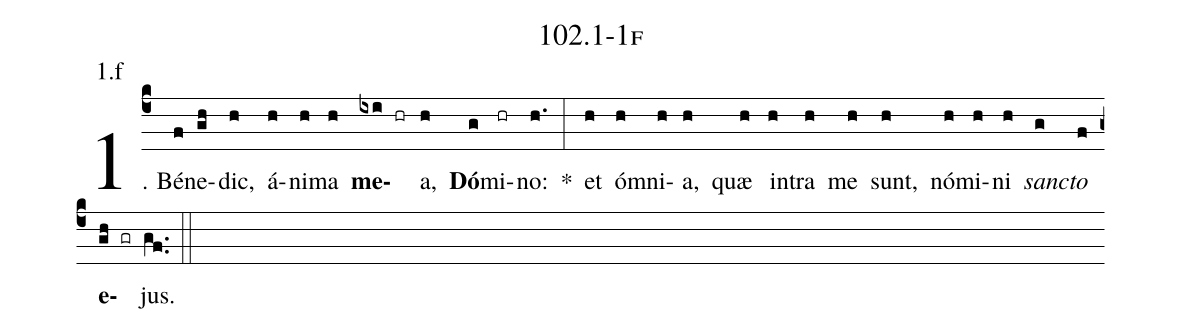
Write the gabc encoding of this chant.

name: 102.1-1f;
annotation: 1.f;
%%
(c4)1. Bé(f)ne(gh)dic,(h) á(h)ni(h)ma(h) <b>me</b>(ixi hr)a,(h) <b>Dó</b>(g)mi(hr)no:(h.) *(:) et(h) óm(h)ni(h)a,(h) quæ(h) in(h)tra(h) me(h) sunt,(h) nó(h)mi(h)ni(h) <i>sanc</i>(g)<i>to</i>(f) <b>e</b>(gh gr)jus.(gf..) (::)
